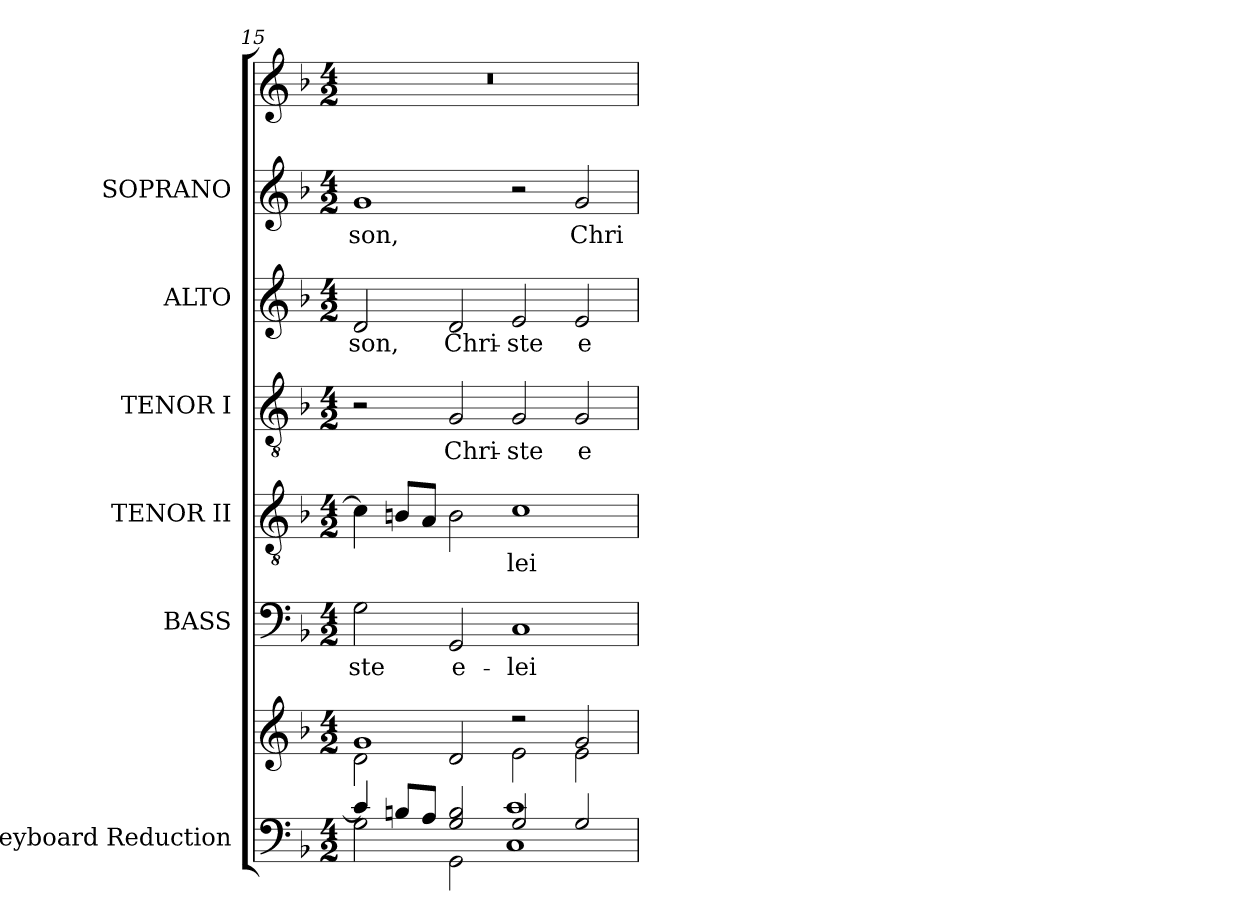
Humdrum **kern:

**kern	**kern	**kern	**text	**kern	**text	**kern	**text	**kern	**text	**kern	**text	**kern
*part7	*part7	*part6	*part6	*part5	*part5	*part4	*part4	*part3	*part3	*part2	*part2	*part1
*staff8	*staff7	*staff6	*staff6	*staff5	*staff5	*staff4	*staff4	*staff3	*staff3	*staff2	*staff2	*staff1
*I"Keyboard Reduction	*	*I"BASS	*	*I"TENOR II	*	*I"TENOR I	*	*I"ALTO	*	*I"SOPRANO	*	*
*I'Reduc.	*	*I'B.	*	*I'T. II	*	*I'T. I	*	*I'A.	*	*I'S.	*	*
*clefF4	*clefG2	*clefF4	*	*clefGv2	*	*clefGv2	*	*clefG2	*	*clefG2	*	*clefG2
*	*	*	*	*ITrd7c12	*	*ITrd7c12	*	*	*	*	*	*
*k[b-]	*k[b-]	*k[b-]	*	*k[b-]	*	*k[b-]	*	*k[b-]	*	*k[b-]	*	*k[b-]
*F:	*F:	*F:	*	*F:	*	*F:	*	*F:	*	*F:	*	*F:
*M4/2	*M4/2	*M4/2	*	*M4/2	*	*M4/2	*	*M4/2	*	*M4/2	*	*M4/2
=15	=15	=15	=15	=15	=15	=15	=15	=15	=15	=15	=15	=15
*^	*^	*	*	*	*	*	*	*	*	*	*	*
!	!	!	!	!	!LO:LY:b:color=#000000	!	!	!	!	!	!	!	!	!
!	!	!	!	!	!	!	!	!	!	!	!LO:LY:b:color=#000000	!	!	!
!	!	!	!	!	!	!	!	!	!	!	!	!	!LO:LY:b:color=#000000	!LO:N:vis=1
4ci/]	2Gi\	1gi	2di\	2Gi\	-ste	4Ci\]	.	2r	.	2di/	-son,	1gi	-son,	0r
8Bni/L	.	.	.	.	.	8BBni/L	.	.	.	.	.	.	.	.
8Ai/J	.	.	.	.	.	8AAi/J	.	.	.	.	.	.	.	.
!	!	!	!	!	!LO:LY:b:color=#000000	!	!	!	!	!	!	!	!	!
!	!	!	!	!	!	!	!	!	!LO:LY:b:color=#000000	!	!	!	!	!
!	!	!	!	!	!	!	!	!	!	!	!LO:LY:b:color=#000000	!	!	!
2Gi/ 2Bi	2GGi\	.	2di/	2GGi/	e-	2BBi\	.	2GGi/	Chri-	2di/	Chri-	.	.	.
!	!	!	!	!	!LO:LY:b:color=#000000	!	!	!	!	!	!	!	!	!
!	!	!	!	!	!	!	!LO:LY:b:color=#000000	!	!	!	!	!	!	!
!	!	!	!	!	!	!	!	!	!LO:LY:b:color=#000000	!	!	!	!	!
!	!	!	!	!	!	!	!	!	!	!	!LO:LY:b:color=#000000	!	!	!
2Gi/	1Ci 1ci	2r	2ei\	1Ci	-lei-	1Ci	-lei-	2GGi/	-ste	2ei/	-ste	2r	.	.
!	!	!	!	!	!	!	!	!	!LO:LY:b:color=#000000	!	!	!	!	!
!	!	!	!	!	!	!	!	!	!	!	!LO:LY:b:color=#000000	!	!	!
!	!	!	!	!	!	!	!	!	!	!	!	!	!LO:LY:b:color=#000000	!
2Gi/	.	2gi/	2ei\	.	.	.	.	2GGi/	e-	2ei/	e-	2gi/	Chri-	.
*v	*v	*	*	*	*	*	*	*	*	*	*	*	*	*
*	*v	*v	*	*	*	*	*	*	*	*	*	*	*
=	=	=	=	=	=	=	=	=	=	=	=	=
*-	*-	*-	*-	*-	*-	*-	*-	*-	*-	*-	*-	*-
